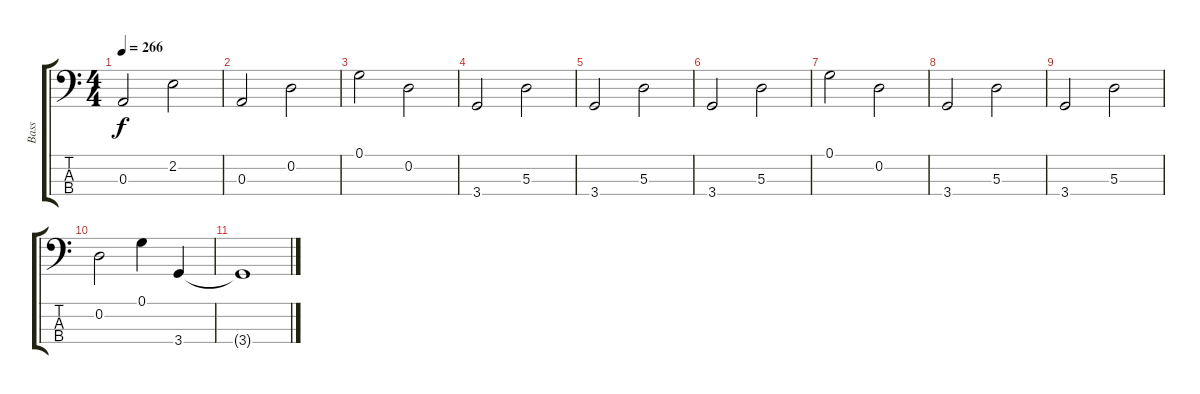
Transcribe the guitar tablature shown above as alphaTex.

\track ("Bass" "Bass") {instrument electricbassfinger}
\staff {score tabs}
\tuning (G2 D2 A1 E1) {hide}
\ts (4 4)
\tempo 266
\clef f4
\ks c
0.3.2{dy f} 2.2.2 |
0.3.2 0.2.2 |
0.1.2 0.2.2 |
3.4.2 5.3.2 |
3.4.2 5.3.2 |
3.4.2 5.3.2 |
0.1.2 0.2.2 |
3.4.2 5.3.2 |
3.4.2 5.3.2 |
0.2.2 0.1.4 3.4.4 |
3.4{t}.1
